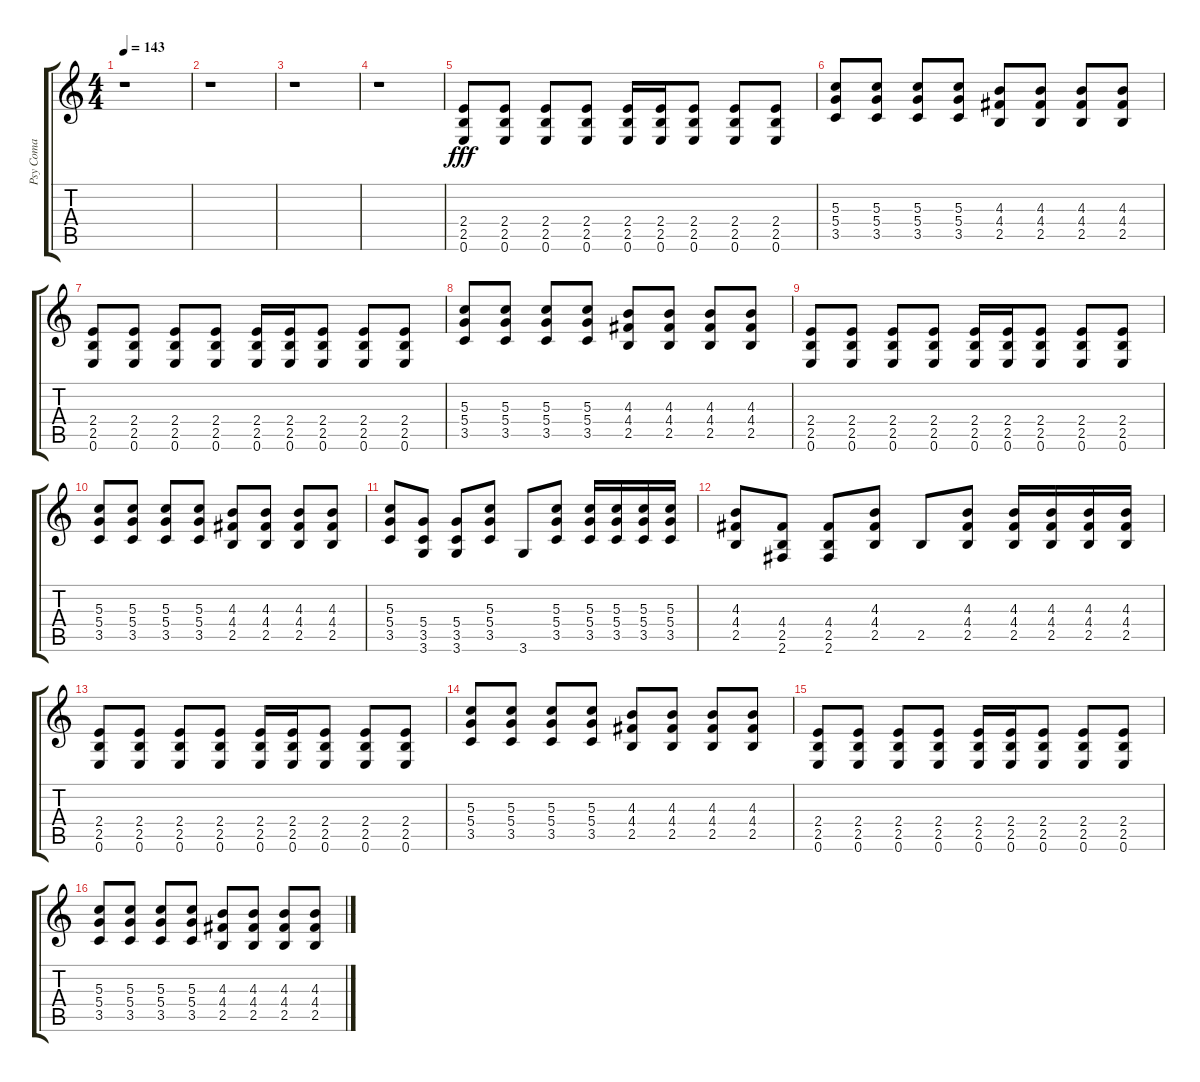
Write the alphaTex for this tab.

\track ("Psy Coma" "Psy Coma") {instrument distortionguitar}
\staff {score tabs}
\tuning (E4 B3 G3 D3 A2 E2) {hide}
\ts (4 4)
\tempo 143
\clef g2
\ks c
r.1{dy fff instrument distortionguitar} |
r.1 |
r.1 |
r.1 |
(2.4 2.5 0.6).8 (2.4 2.5 0.6).8 (2.4 2.5 0.6).8 (2.4 2.5 0.6).8 (2.4 2.5 0.6).16 (2.4 2.5 0.6).16 (2.4 2.5 0.6).8 (2.4 2.5 0.6).8 (2.4 2.5 0.6).8 |
(5.3 5.4 3.5).8 (5.3 5.4 3.5).8 (5.3 5.4 3.5).8 (5.3 5.4 3.5).8 (4.3 4.4 2.5).8 (4.3 4.4 2.5).8 (4.3 4.4 2.5).8 (4.3 4.4 2.5).8 |
(2.4 2.5 0.6).8 (2.4 2.5 0.6).8 (2.4 2.5 0.6).8 (2.4 2.5 0.6).8 (2.4 2.5 0.6).16 (2.4 2.5 0.6).16 (2.4 2.5 0.6).8 (2.4 2.5 0.6).8 (2.4 2.5 0.6).8 |
(5.3 5.4 3.5).8 (5.3 5.4 3.5).8 (5.3 5.4 3.5).8 (5.3 5.4 3.5).8 (4.3 4.4 2.5).8 (4.3 4.4 2.5).8 (4.3 4.4 2.5).8 (4.3 4.4 2.5).8 |
(2.4 2.5 0.6).8 (2.4 2.5 0.6).8 (2.4 2.5 0.6).8 (2.4 2.5 0.6).8 (2.4 2.5 0.6).16 (2.4 2.5 0.6).16 (2.4 2.5 0.6).8 (2.4 2.5 0.6).8 (2.4 2.5 0.6).8 |
(5.3 5.4 3.5).8 (5.3 5.4 3.5).8 (5.3 5.4 3.5).8 (5.3 5.4 3.5).8 (4.3 4.4 2.5).8 (4.3 4.4 2.5).8 (4.3 4.4 2.5).8 (4.3 4.4 2.5).8 |
(5.3 5.4 3.5).8 (5.4 3.5 3.6).8 (5.4 3.5 3.6).8 (5.3 5.4 3.5).8 3.6.8 (5.3 5.4 3.5).8 (5.3 5.4 3.5).16 (5.3 5.4 3.5).16 (5.3 5.4 3.5).16 (5.3 5.4 3.5).16 |
(4.3 4.4 2.5).8 (4.4 2.5 2.6).8 (4.4 2.5 2.6).8 (4.3 4.4 2.5).8 2.5.8 (4.3 4.4 2.5).8 (4.3 4.4 2.5).16 (4.3 4.4 2.5).16 (4.3 4.4 2.5).16 (4.3 4.4 2.5).16 |
(2.4 2.5 0.6).8 (2.4 2.5 0.6).8 (2.4 2.5 0.6).8 (2.4 2.5 0.6).8 (2.4 2.5 0.6).16 (2.4 2.5 0.6).16 (2.4 2.5 0.6).8 (2.4 2.5 0.6).8 (2.4 2.5 0.6).8 |
(5.3 5.4 3.5).8 (5.3 5.4 3.5).8 (5.3 5.4 3.5).8 (5.3 5.4 3.5).8 (4.3 4.4 2.5).8 (4.3 4.4 2.5).8 (4.3 4.4 2.5).8 (4.3 4.4 2.5).8 |
(2.4 2.5 0.6).8 (2.4 2.5 0.6).8 (2.4 2.5 0.6).8 (2.4 2.5 0.6).8 (2.4 2.5 0.6).16 (2.4 2.5 0.6).16 (2.4 2.5 0.6).8 (2.4 2.5 0.6).8 (2.4 2.5 0.6).8 |
(5.3 5.4 3.5).8 (5.3 5.4 3.5).8 (5.3 5.4 3.5).8 (5.3 5.4 3.5).8 (4.3 4.4 2.5).8 (4.3 4.4 2.5).8 (4.3 4.4 2.5).8 (4.3 4.4 2.5).8
